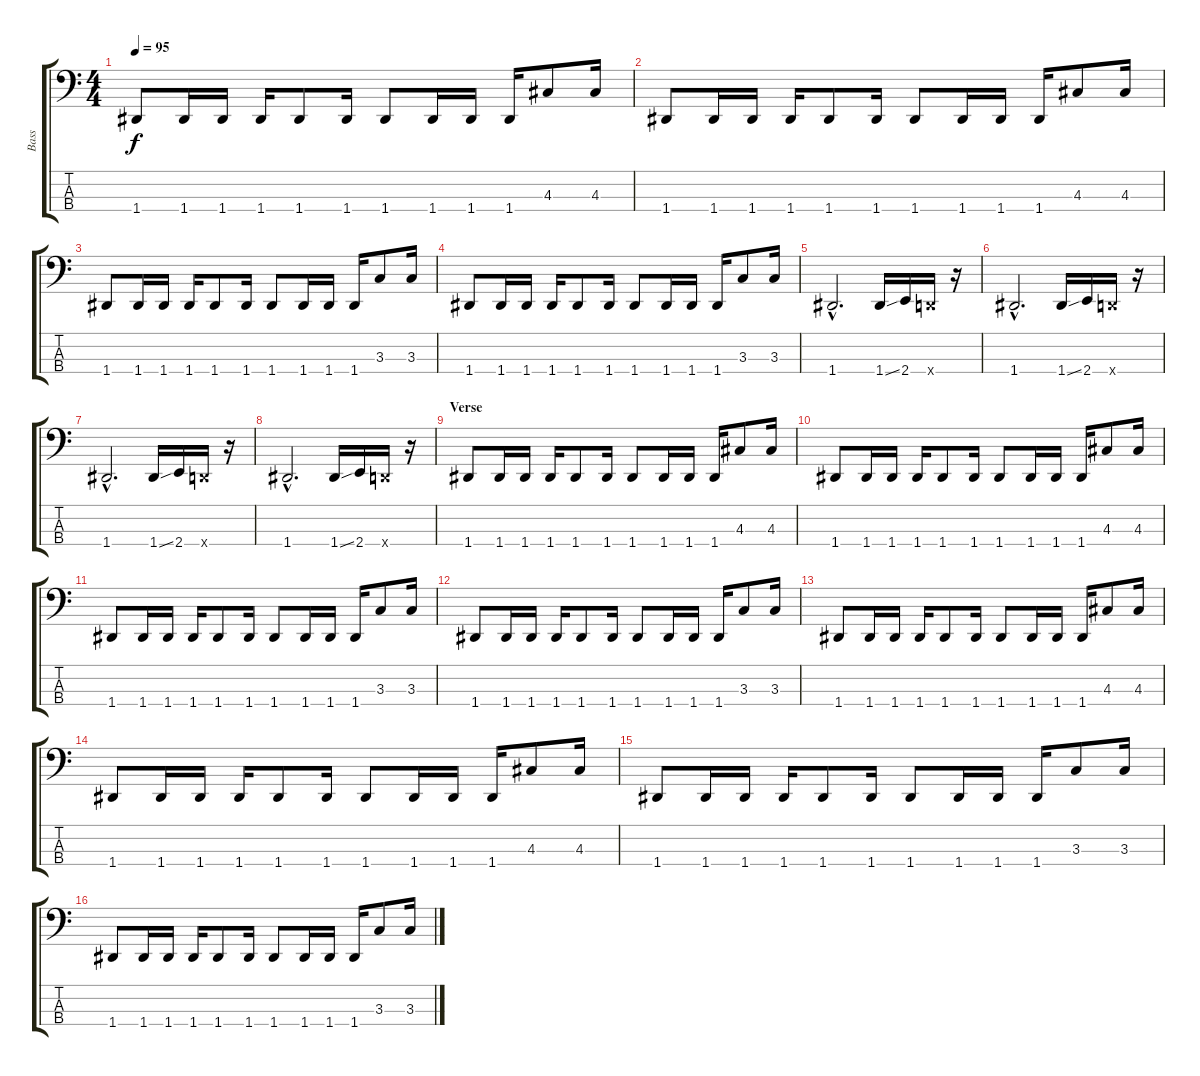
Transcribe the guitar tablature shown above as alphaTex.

\track ("Bass" "Bass") {instrument electricbassfinger}
\staff {score tabs}
\tuning (G2 D2 A1 D1) {hide}
\ts (4 4)
\tempo 95
\clef f4
\ks c
1.4.8{dy f} 1.4.16 1.4.16 1.4.16 1.4.8 1.4.16 1.4.8 1.4.16 1.4.16 1.4.16 4.3.8 4.3.16 |
1.4.8 1.4.16 1.4.16 1.4.16 1.4.8 1.4.16 1.4.8 1.4.16 1.4.16 1.4.16 4.3.8 4.3.16 |
1.4.8 1.4.16 1.4.16 1.4.16 1.4.8 1.4.16 1.4.8 1.4.16 1.4.16 1.4.16 3.3.8 3.3.16 |
1.4.8 1.4.16 1.4.16 1.4.16 1.4.8 1.4.16 1.4.8 1.4.16 1.4.16 1.4.16 3.3.8 3.3.16 |
\section ("" "")
1.4{hac}.2{d} 1.4{ss}.16 2.4.16 0.4{x}.16 r.16 |
1.4{hac}.2{d} 1.4{ss}.16 2.4.16 0.4{x}.16 r.16 |
1.4{hac}.2{d} 1.4{ss}.16 2.4.16 0.4{x}.16 r.16 |
1.4{hac}.2{d} 1.4{ss}.16 2.4.16 0.4{x}.16 r.16 |
\section ("" "Verse")
1.4.8 1.4.16 1.4.16 1.4.16 1.4.8 1.4.16 1.4.8 1.4.16 1.4.16 1.4.16 4.3.8 4.3.16 |
1.4.8 1.4.16 1.4.16 1.4.16 1.4.8 1.4.16 1.4.8 1.4.16 1.4.16 1.4.16 4.3.8 4.3.16 |
1.4.8 1.4.16 1.4.16 1.4.16 1.4.8 1.4.16 1.4.8 1.4.16 1.4.16 1.4.16 3.3.8 3.3.16 |
1.4.8 1.4.16 1.4.16 1.4.16 1.4.8 1.4.16 1.4.8 1.4.16 1.4.16 1.4.16 3.3.8 3.3.16 |
1.4.8 1.4.16 1.4.16 1.4.16 1.4.8 1.4.16 1.4.8 1.4.16 1.4.16 1.4.16 4.3.8 4.3.16 |
1.4.8 1.4.16 1.4.16 1.4.16 1.4.8 1.4.16 1.4.8 1.4.16 1.4.16 1.4.16 4.3.8 4.3.16 |
1.4.8 1.4.16 1.4.16 1.4.16 1.4.8 1.4.16 1.4.8 1.4.16 1.4.16 1.4.16 3.3.8 3.3.16 |
1.4.8 1.4.16 1.4.16 1.4.16 1.4.8 1.4.16 1.4.8 1.4.16 1.4.16 1.4.16 3.3.8 3.3.16
